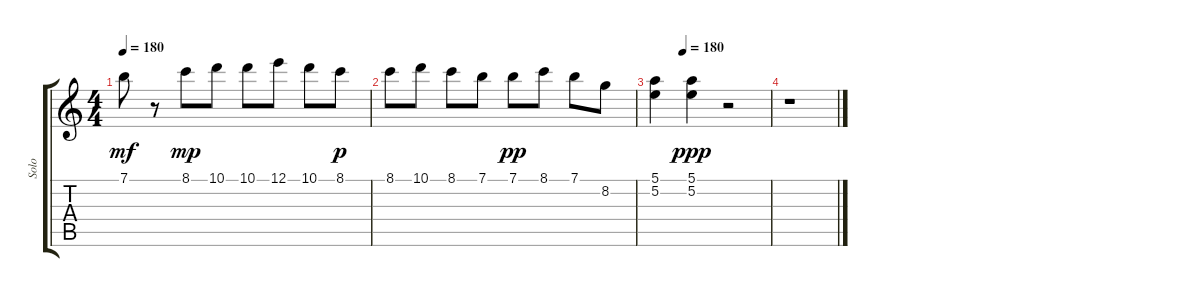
\track ("Solo" "Solo") {instrument overdrivenguitar}
\staff {score tabs}
\tuning (E4 B3 G3 D3 A2 E2) {hide}
\ts (4 4)
\tempo 180
\clef g2
\ks c
7.1.8{dy mf} r.8 8.1.8{dy mp} 10.1.8 10.1.8 12.1.8 10.1.8 8.1.8{dy p} |
8.1.8 10.1.8 8.1.8 7.1.8 7.1.8{dy pp} 8.1.8 7.1.8 8.2.8 |
\tempo (180 0.25)
(5.1 5.2).4 (5.1 5.2).4{dy ppp} r.2 |
r.1
